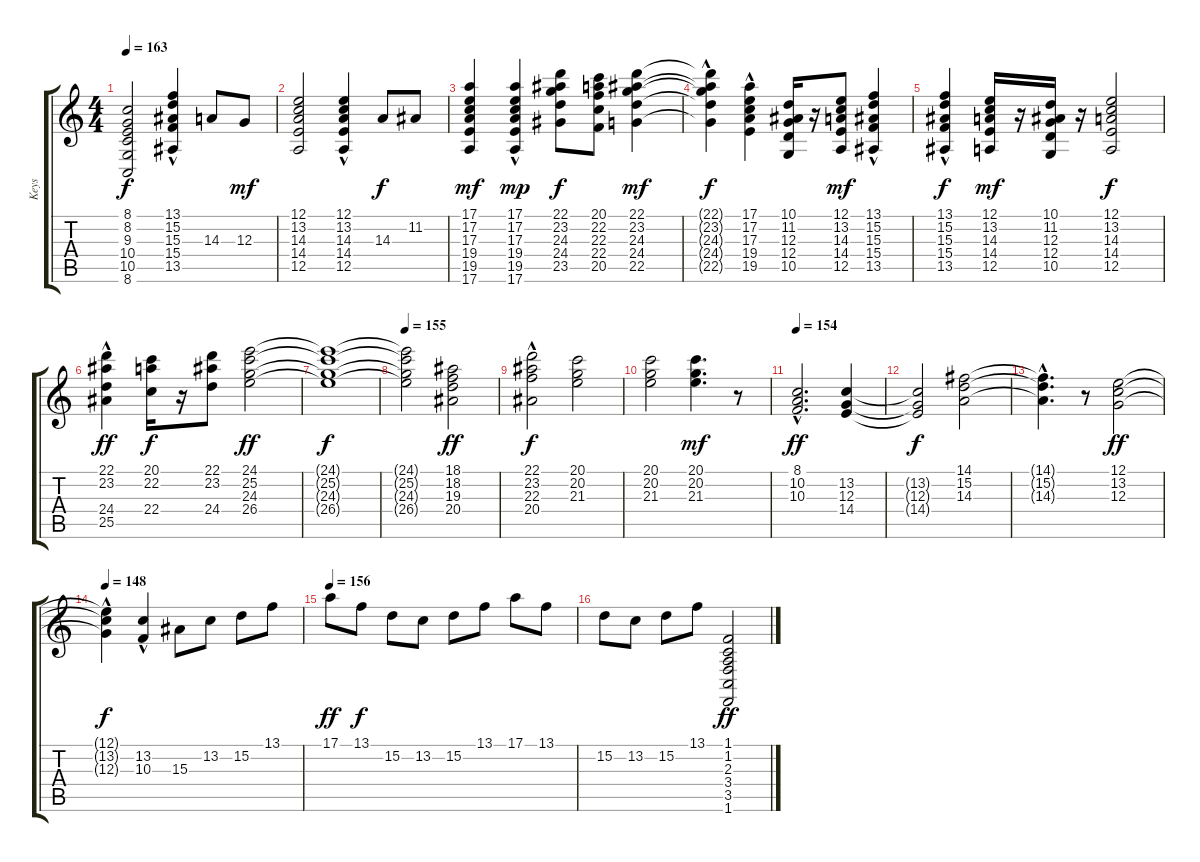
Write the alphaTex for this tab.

\track ("Keys" "Keys") {instrument churchorgan}
\staff {score tabs}
\tuning (E4 B3 G3 D3 A2 E2) {hide}
\ts (4 4)
\tempo 163
\clef g2
\ks c
(8.1 8.2 9.3 10.4 10.5 8.6).2{dy f} (13.1 15.2 15.3 15.4{hac} 13.5).4 14.3.8 12.3.8{dy mf} |
(12.1 13.2 14.3 14.4 12.5).2 (12.1 13.2 14.3 14.4 12.5{hac}).4 14.3.8{dy f} 11.2.8 |
(17.1 17.2 17.3 19.4 19.5 17.6).4{dy mf} (17.1 17.2{hac} 17.3 19.4{hac} 19.5{hac} 17.6).4{dy mp} (22.1 23.2 24.3 24.4 23.5).8{dy f} (20.1 22.2 22.3 22.4 20.5).8 (22.1 23.2 24.3 24.4 22.5).4{dy mf} |
(22.1{t} 23.2{t} 24.3{t} 24.4{hac t} 22.5{t}).4{dy f} (17.1{hac} 17.2 17.3{hac} 19.4 19.5{hac}).4 (10.1 11.2 12.3 12.4 10.5).16 r.16 (12.1 13.2 14.3 14.4 12.5).8{dy mf} (13.1 15.2{hac} 15.3 15.4 13.5).4 |
(13.1{hac} 15.2{hac} 15.3{hac} 15.4 13.5{hac}).4{dy f} (12.1 13.2 14.3 14.4 12.5).16{dy mf} r.16 (10.1 11.2 12.3 12.4 10.5).16 r.16 (12.1 13.2 14.3 14.4 12.5).2{dy f} |
(22.1 23.2{hac} 24.4 25.5).4{dy ff} (20.1 22.2 22.4).16{dy f} r.16 (22.1 23.2 24.4).8 (24.1 25.2 24.3 26.4).2{dy ff} |
(24.1{t} 25.2{t} 24.3{t} 26.4{t}).1{dy f} |
\tempo 155
(24.1{t} 25.2{t} 24.3{t} 26.4{t}).2 (18.1 18.2 19.3 20.4).2{dy ff} |
(22.1{hac} 23.2{hac} 22.3{hac} 20.4).2{dy f} (20.1 20.2 21.3).2 |
(20.1 20.2 21.3).2 (20.1 20.2 21.3).4{d dy mf} r.8 |
\tempo 154
(8.1{hac} 10.2{hac} 10.3{hac}).2{d dy ff} (13.2 12.3 14.4).4 |
(13.2{t} 12.3{t} 14.4{t}).2{dy f} (14.1 15.2 14.3).2 |
(14.1{t} 15.2{t} 14.3{hac t}).4{d} r.8 (12.1 13.2 12.3).2{dy ff} |
\tempo 148
(12.1{t} 13.2{hac t} 12.3{hac t}).4{dy f} (13.2 10.3{hac}).4 15.3.8 13.2.8 15.2.8 13.1.8 |
\tempo 156
17.1.8{dy ff} 13.1.8{dy f} 15.2.8 13.2.8 15.2.8 13.1.8 17.1.8 13.1.8 |
15.2.8 13.2.8 15.2.8 13.1.8 (1.1 1.2 2.3 3.4 3.5 1.6).2{dy ff}
